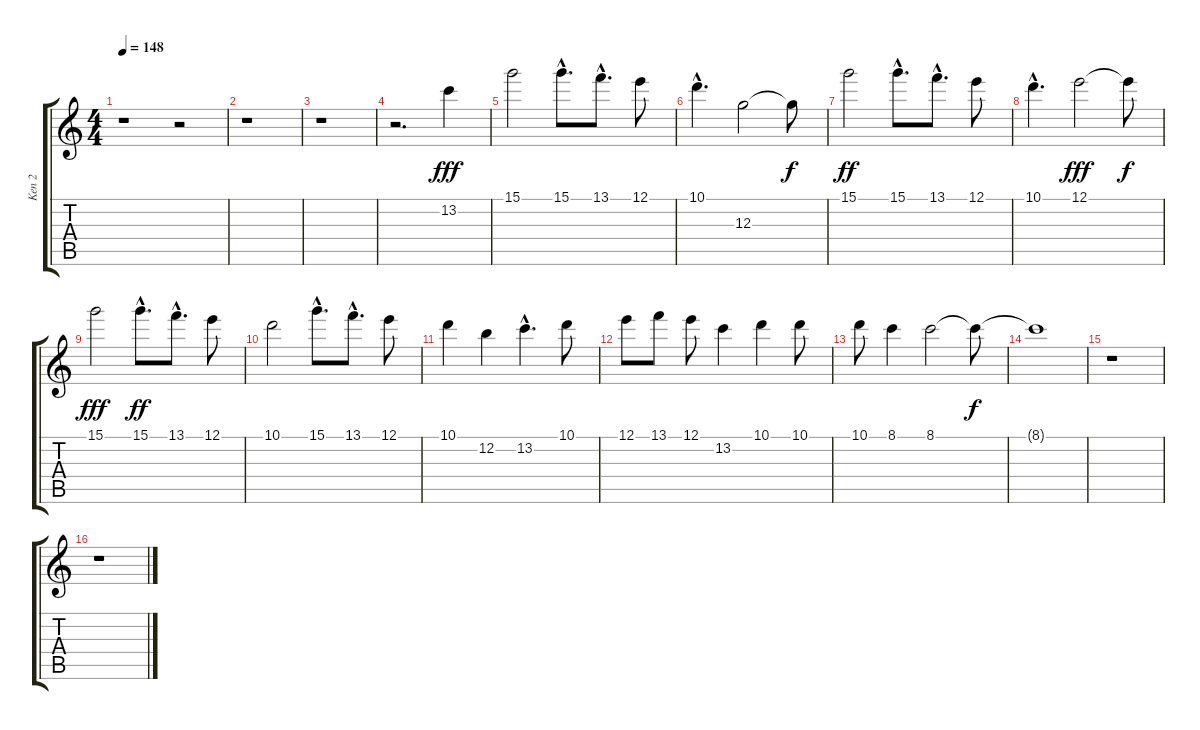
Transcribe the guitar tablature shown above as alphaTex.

\track ("Ken 2" "Ken 2") {instrument distortionguitar}
\staff {score tabs}
\tuning (E4 B3 G3 D3 A2 E2) {hide}
\ts (4 4)
\tempo 148
\clef g2
\ks c
r.1{dy fff instrument distortionguitar} r.2 |
r.1 |
r.1 |
r.2{d} 13.2.4 |
15.1.2 15.1{hac}.8{d} 13.1{hac}.8{d} 12.1.8 |
10.1{hac}.4{d} 12.3.2 12.3{t}.8{dy f} |
15.1.2{dy ff} 15.1{hac}.8{d} 13.1{hac}.8{d} 12.1.8 |
10.1{hac}.4{d} 12.1.2{dy fff} 12.1{t}.8{dy f} |
15.1.2{dy fff} 15.1{hac}.8{d dy ff} 13.1{hac}.8{d} 12.1.8 |
10.1.2 15.1{hac}.8{d} 13.1{hac}.8{d} 12.1.8 |
10.1.4 12.2.4 13.2{hac}.4{d} 10.1.8 |
12.1.8 13.1.8 12.1.8 13.2.4 10.1.4 10.1.8 |
10.1.8 8.1.4 8.1.2 8.1{t}.8{dy f} |
8.1{t}.1 |
r.1 |
r.1
